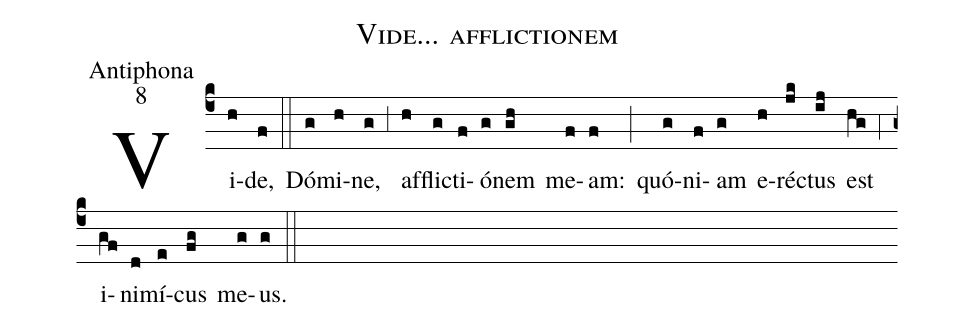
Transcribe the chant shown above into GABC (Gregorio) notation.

name:Vide... afflictionem;
office-part:Antiphona;
mode:8;
%%
(c4) Vi(h)de,(f) (::)
Dó(g)mi(h)ne,(g) (,3) af(h)fli(g)cti(f)ó(g)nem(gh) me(f)am:(f) (;) quó(g)ni(f)am(g) e(h)ré(jk)ctus(ij) est(hg) (,4) i(gf)ni(d)mí(e)cus(fg) me(g)us.(g) (::)
